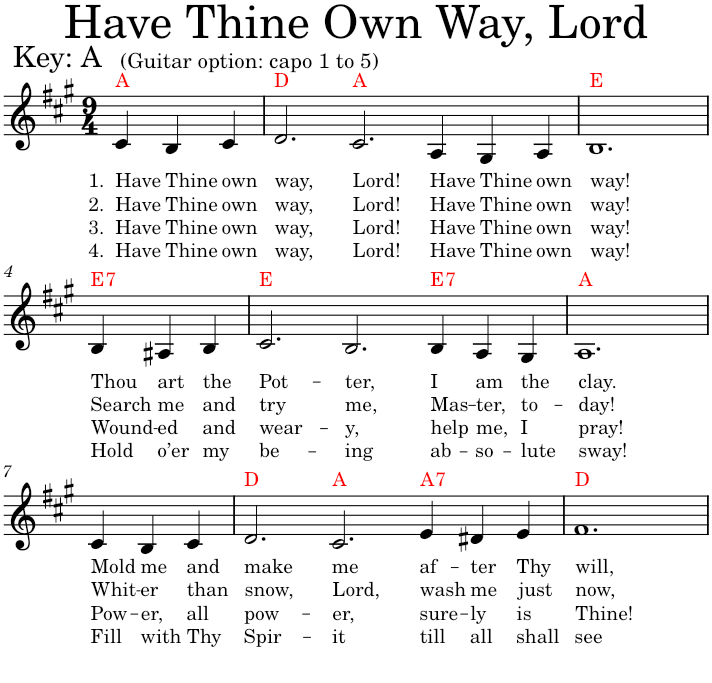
**kern	**text	**text	**text	**text	**harte
*part1	*part1	*part1	*part1	*part1	*part1
*staff1	*staff1	*staff1	*staff1	*staff1	*
*I"Piano	*	*	*	*	*
*I'Pno	*	*	*	*	*
*clefG2	*	*	*	*	*
*k[f#c#g#]	*	*	*	*	*
*A:	*	*	*	*	*
*M9/4	*	*	*	*	*
=1	=1	=1	=1	=1	=1
!	!LO:LY:b	!LO:LY:b	!LO:LY:b	!LO:LY:b	!
4c#/	1. Have	2. Have	3. Have	4. Have	A:maj
!	!LO:LY:b	!LO:LY:b	!LO:LY:b	!LO:LY:b	!
4B/	Thine	Thine	Thine	Thine	.
!	!LO:LY:b	!LO:LY:b	!LO:LY:b	!LO:LY:b	!
4c#/	own	own	own	own	.
=2	=2	=2	=2	=2	=2
!	!LO:LY:b	!LO:LY:b	!LO:LY:b	!LO:LY:b	!
2.d/	way,	way,	way,	way,	D:maj
!	!LO:LY:b	!LO:LY:b	!LO:LY:b	!LO:LY:b	!
2.c#/	Lord!	Lord!	Lord!	Lord!	A:maj
!	!LO:LY:b	!LO:LY:b	!LO:LY:b	!LO:LY:b	!
4A/	Have	Have	Have	Have	.
!	!LO:LY:b	!LO:LY:b	!LO:LY:b	!LO:LY:b	!
4G#/	Thine	Thine	Thine	Thine	.
!	!LO:LY:b	!LO:LY:b	!LO:LY:b	!LO:LY:b	!
4A/	own	own	own	own	.
=3	=3	=3	=3	=3	=3
!	!LO:LY:b	!LO:LY:b	!LO:LY:b	!LO:LY:b	!
1.B	way!	way!	way!	way!	E:maj
!!LO:LB:g=z
=4	=4	=4	=4	=4	=4
!	!LO:LY:b	!LO:LY:b	!LO:LY:b	!LO:LY:b	!LO:H:kt=7
4B/	Thou	Search	Wound-	Hold	E:7
!	!LO:LY:b	!LO:LY:b	!LO:LY:b	!LO:LY:b	!
4A#X/	art	me	-ed	o’er	.
!	!LO:LY:b	!LO:LY:b	!LO:LY:b	!LO:LY:b	!
4B/	the	and	and	my	.
=5	=5	=5	=5	=5	=5
!	!LO:LY:b	!LO:LY:b	!LO:LY:b	!LO:LY:b	!
2.c#/	Pot-	try	wear-	be-	E:maj
!	!LO:LY:b	!LO:LY:b	!LO:LY:b	!LO:LY:b	!
2.B/	-ter,	me,	-y,	-ing	.
!	!LO:LY:b	!LO:LY:b	!LO:LY:b	!LO:LY:b	!LO:H:kt=7
4B/	I	Mas-	help	ab-	E:7
!	!LO:LY:b	!LO:LY:b	!LO:LY:b	!LO:LY:b	!
4A/	am	-ter,	me,	-so-	.
!	!LO:LY:b	!LO:LY:b	!LO:LY:b	!LO:LY:b	!
4G#/	the	to-	I	-lute	.
=6	=6	=6	=6	=6	=6
!	!LO:LY:b	!LO:LY:b	!LO:LY:b	!LO:LY:b	!
1.A	clay.	-day!	pray!	sway!	A:maj
!!LO:LB:g=z
=7	=7	=7	=7	=7	=7
!	!LO:LY:b	!LO:LY:b	!LO:LY:b	!LO:LY:b	!
4c#/	Mold	Whit-	Pow-	Fill	.
!	!LO:LY:b	!LO:LY:b	!LO:LY:b	!LO:LY:b	!
4B/	me	-er	-er,	with	.
!	!LO:LY:b	!LO:LY:b	!LO:LY:b	!LO:LY:b	!
4c#/	and	than	all	Thy	.
=8	=8	=8	=8	=8	=8
!	!LO:LY:b	!LO:LY:b	!LO:LY:b	!LO:LY:b	!
2.d/	make	snow,	pow-	Spir-	D:maj
!	!LO:LY:b	!LO:LY:b	!LO:LY:b	!LO:LY:b	!
2.c#/	me	Lord,	-er,	-it	A:maj
!	!LO:LY:b	!LO:LY:b	!LO:LY:b	!LO:LY:b	!LO:H:kt=7
4e/	af-	wash	sure-	till	A:7
!	!LO:LY:b	!LO:LY:b	!LO:LY:b	!LO:LY:b	!
4d#X/	-ter	me	-ly	all	.
!	!LO:LY:b	!LO:LY:b	!LO:LY:b	!LO:LY:b	!
4e/	Thy	just	is	shall	.
=9	=9	=9	=9	=9	=9
!	!LO:LY:b	!LO:LY:b	!LO:LY:b	!LO:LY:b	!
1.f#	will,	now,	Thine!	see	D:maj
=	=	=	=	=	=
*-	*-	*-	*-	*-	*-
